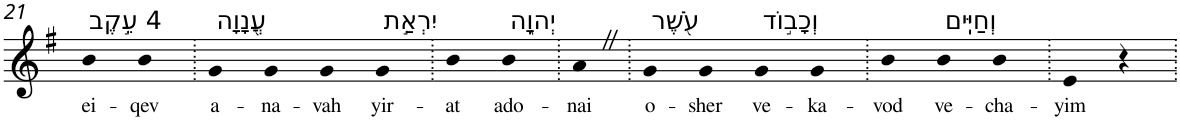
**kern	**text
*part1	*part1
*staff1	*staff1
*I"Piano	*
*I'Pno	*
!!LO:PB:g=z
*clefG2	*
*k[f#]	*
*G:	*
=21	=21
!LO:TX:a:t=4 עֵ֣קֶב	!
!	!LO:LY:b
4b	ei-
!	!LO:LY:b
4b	-qev
=22.	=22.
!LO:TX:a:t=עֲ֭נָוָה	!
!	!LO:LY:b
4g	a-
!	!LO:LY:b
4g	-na-
!	!LO:LY:b
4g	-vah
!LO:TX:a:t=יִרְאַ֣ת	!
!	!LO:LY:b
4g	yir-
=23.	=23.
!	!LO:LY:b
4b	-at
!LO:TX:a:t=יְהוָ֑ה	!
!	!LO:LY:b
4b	ado-
=24.	=24.
!	!LO:LY:b
4aZ	-nai
=25.	=25.
!LO:TX:a:t=עֹ֖שֶׁר	!
!	!LO:LY:b
4g	o-
!	!LO:LY:b
4g	-sher
!LO:TX:a:t=וְכָב֣וֹד	!
!	!LO:LY:b
4g	ve-
!	!LO:LY:b
4g	-ka-
=26.	=26.
!	!LO:LY:b
4b	-vod
!LO:TX:a:t=וְחַיִּֽים	!
!	!LO:LY:b
4b	ve-
!	!LO:LY:b
4b	-cha-
=27.	=27.
!	!LO:LY:b
4e	-yim
4r	.
=.	=.
*-	*-
